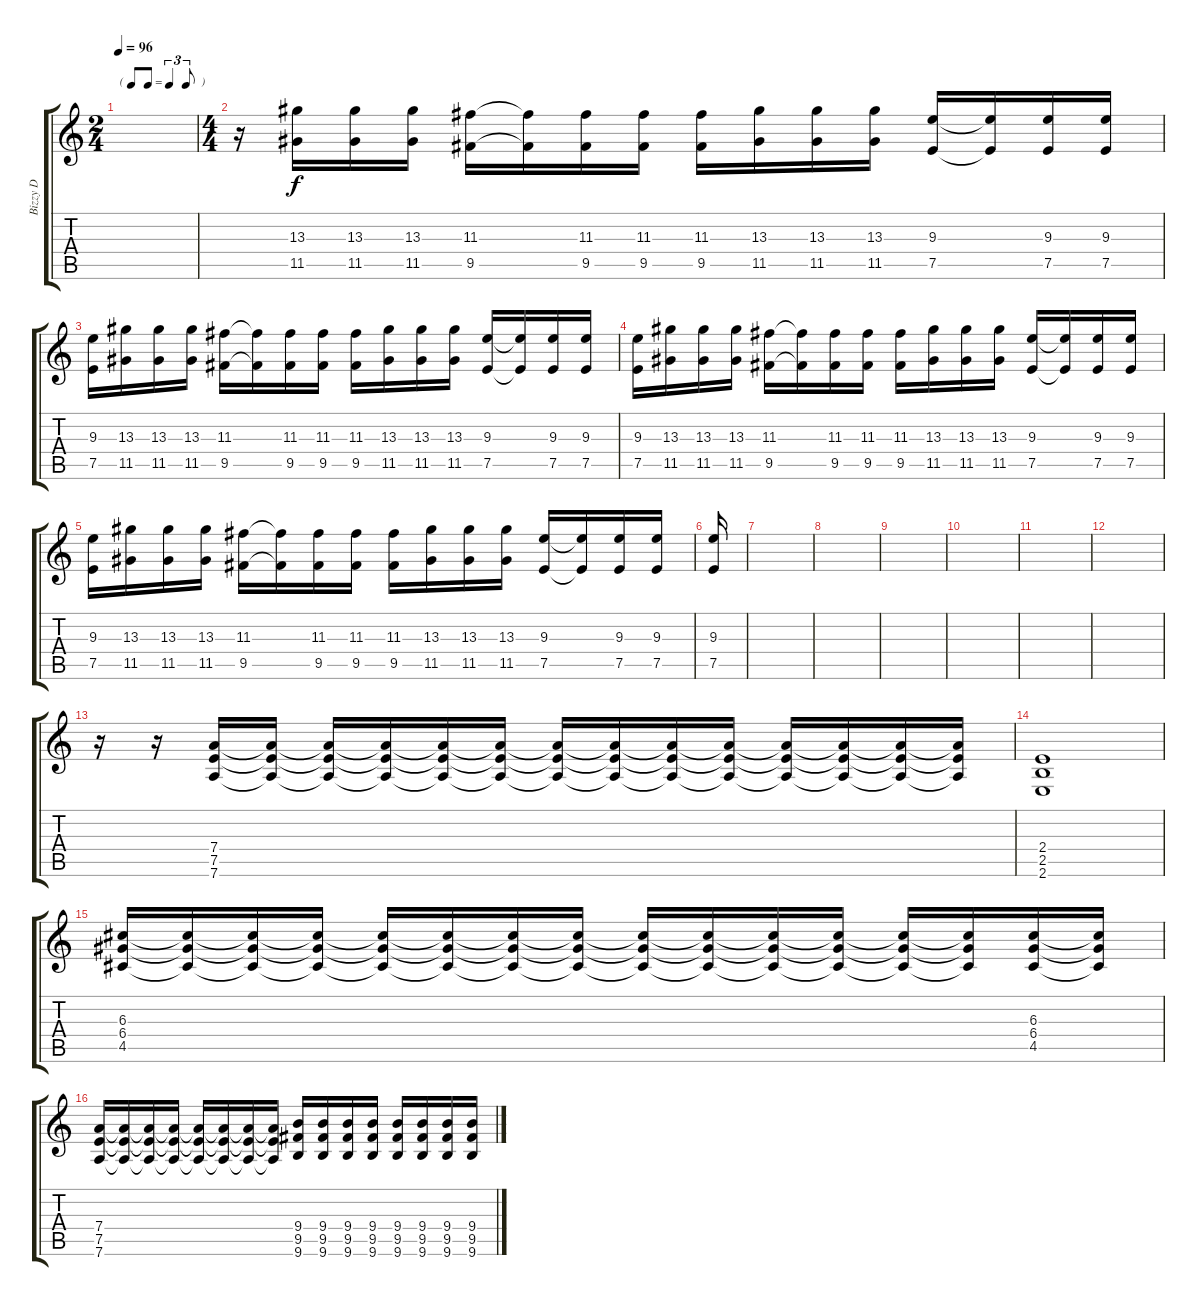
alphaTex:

\track ("Bizzy D" "Bizzy D") {instrument distortionguitar}
\staff {score tabs}
\tuning (E4 B3 G3 D3 A2 D2) {hide}
\ts (2 4)
\tf triplet8th
\tempo 96
\clef g2
\ks c
|
\ts (4 4)
r.16 (13.3 11.5).16{balance 0} (13.3 11.5).16 (13.3 11.5).16 (11.3 9.5).16 (11.3{t} 9.5{t}).16 (11.3 9.5).16 (11.3 9.5).16 (11.3 9.5).16 (13.3 11.5).16 (13.3 11.5).16 (13.3 11.5).16 (9.3 7.5).16 (9.3{t} 7.5{t}).16 (9.3 7.5).16 (9.3 7.5).16 |
(9.3 7.5).16 (13.3 11.5).16 (13.3 11.5).16 (13.3 11.5).16 (11.3 9.5).16 (11.3{t} 9.5{t}).16 (11.3 9.5).16 (11.3 9.5).16 (11.3 9.5).16 (13.3 11.5).16 (13.3 11.5).16 (13.3 11.5).16 (9.3 7.5).16 (9.3{t} 7.5{t}).16 (9.3 7.5).16 (9.3 7.5).16 |
(9.3 7.5).16 (13.3 11.5).16 (13.3 11.5).16 (13.3 11.5).16 (11.3 9.5).16 (11.3{t} 9.5{t}).16 (11.3 9.5).16 (11.3 9.5).16 (11.3 9.5).16 (13.3 11.5).16 (13.3 11.5).16 (13.3 11.5).16 (9.3 7.5).16 (9.3{t} 7.5{t}).16 (9.3 7.5).16 (9.3 7.5).16 |
(9.3 7.5).16 (13.3 11.5).16 (13.3 11.5).16 (13.3 11.5).16 (11.3 9.5).16 (11.3{t} 9.5{t}).16 (11.3 9.5).16 (11.3 9.5).16 (11.3 9.5).16 (13.3 11.5).16 (13.3 11.5).16 (13.3 11.5).16 (9.3 7.5).16 (9.3{t} 7.5{t}).16 (9.3 7.5).16 (9.3 7.5).16 |
(9.3 7.5).16 |
|
|
|
|
|
|
r.16 r.16 (7.4 7.5 7.6).16 (7.4{t} 7.5{t} 7.6{t}).16 (7.4{t} 7.5{t} 7.6{t}).16 (7.4{t} 7.5{t} 7.6{t}).16 (7.4{t} 7.5{t} 7.6{t}).16 (7.4{t} 7.5{t} 7.6{t}).16 (7.4{t} 7.5{t} 7.6{t}).16 (7.4{t} 7.5{t} 7.6{t}).16 (7.4{t} 7.5{t} 7.6{t}).16 (7.4{t} 7.5{t} 7.6{t}).16 (7.4{t} 7.5{t} 7.6{t}).16 (7.4{t} 7.5{t} 7.6{t}).16 (7.4{t} 7.5{t} 7.6{t}).16 (7.4{t} 7.5{t} 7.6{t}).16 |
(2.4 2.5 2.6).1 |
(6.3 6.4 4.5).16 (6.3{t} 6.4{t} 4.5{t}).16 (6.3{t} 6.4{t} 4.5{t}).16 (6.3{t} 6.4{t} 4.5{t}).16 (6.3{t} 6.4{t} 4.5{t}).16 (6.3{t} 6.4{t} 4.5{t}).16 (6.3{t} 6.4{t} 4.5{t}).16 (6.3{t} 6.4{t} 4.5{t}).16 (6.3{t} 6.4{t} 4.5{t}).16 (6.3{t} 6.4{t} 4.5{t}).16 (6.3{t} 6.4{t} 4.5{t}).16 (6.3{t} 6.4{t} 4.5{t}).16 (6.3{t} 6.4{t} 4.5{t}).16 (6.3{t} 6.4{t} 4.5{t}).16 (6.3 6.4 4.5).16 (6.3{t} 6.4{t} 4.5{t}).16 |
(7.4 7.5 7.6).16 (7.4{t} 7.5{t} 7.6{t}).16 (7.4{t} 7.5{t} 7.6{t}).16 (7.4{t} 7.5{t} 7.6{t}).16 (7.4{t} 7.5{t} 7.6{t}).16 (7.4{t} 7.5{t} 7.6{t}).16 (7.4{t} 7.5{t} 7.6{t}).16 (7.4{t} 7.5{t} 7.6{t}).16 (9.4 9.5 9.6).16 (9.4 9.5 9.6).16 (9.4 9.5 9.6).16 (9.4 9.5 9.6).16 (9.4 9.5 9.6).16 (9.4 9.5 9.6).16 (9.4 9.5 9.6).16 (9.4 9.5 9.6).16
